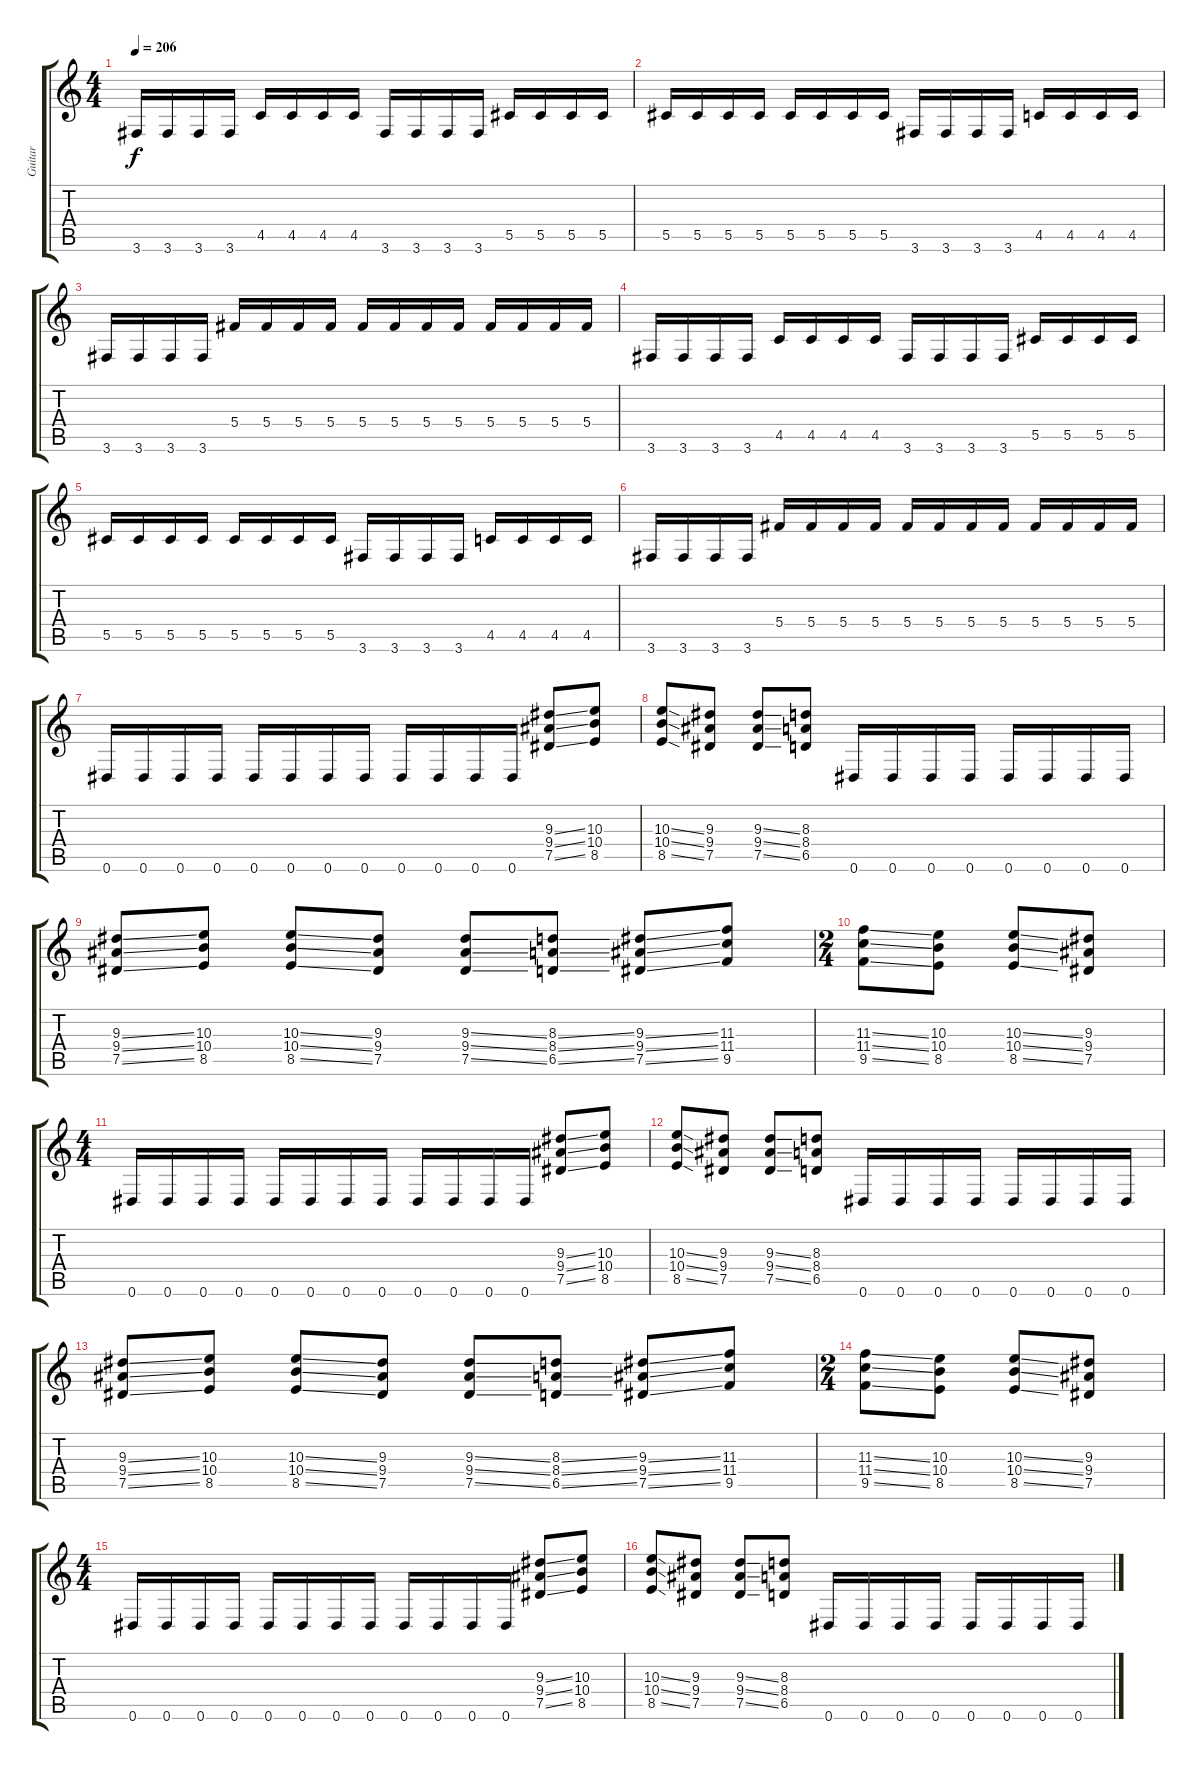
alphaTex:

\track ("Guitar" "Guitar") {instrument distortionguitar}
\staff {score tabs}
\tuning (Eb4 Bb3 Gb3 Db3 Ab2 Eb2) {hide}
\ts (4 4)
\tempo 206
\clef g2
\ks c
3.6.16{dy f} 3.6.16 3.6.16 3.6.16 4.5.16 4.5.16 4.5.16 4.5.16 3.6.16 3.6.16 3.6.16 3.6.16 5.5.16 5.5.16 5.5.16 5.5.16 |
5.5.16 5.5.16 5.5.16 5.5.16 5.5.16 5.5.16 5.5.16 5.5.16 3.6.16 3.6.16 3.6.16 3.6.16 4.5.16 4.5.16 4.5.16 4.5.16 |
3.6.16 3.6.16 3.6.16 3.6.16 5.4.16 5.4.16 5.4.16 5.4.16 5.4.16 5.4.16 5.4.16 5.4.16 5.4.16 5.4.16 5.4.16 5.4.16 |
3.6.16 3.6.16 3.6.16 3.6.16 4.5.16 4.5.16 4.5.16 4.5.16 3.6.16 3.6.16 3.6.16 3.6.16 5.5.16 5.5.16 5.5.16 5.5.16 |
5.5.16 5.5.16 5.5.16 5.5.16 5.5.16 5.5.16 5.5.16 5.5.16 3.6.16 3.6.16 3.6.16 3.6.16 4.5.16 4.5.16 4.5.16 4.5.16 |
3.6.16 3.6.16 3.6.16 3.6.16 5.4.16 5.4.16 5.4.16 5.4.16 5.4.16 5.4.16 5.4.16 5.4.16 5.4.16 5.4.16 5.4.16 5.4.16 |
0.6.16 0.6.16 0.6.16 0.6.16 0.6.16 0.6.16 0.6.16 0.6.16 0.6.16 0.6.16 0.6.16 0.6.16 (9.3{ss} 9.4{ss} 7.5{ss}).8 (10.3 10.4 8.5).8 |
(10.3{ss} 10.4{ss} 8.5{ss}).8 (9.3 9.4 7.5).8 (9.3{ss} 9.4{ss} 7.5{ss}).8 (8.3 8.4 6.5).8 0.6.16 0.6.16 0.6.16 0.6.16 0.6.16 0.6.16 0.6.16 0.6.16 |
(9.3{ss} 9.4{ss} 7.5{ss}).8 (10.3 10.4 8.5).8 (10.3{ss} 10.4{ss} 8.5{ss}).8 (9.3 9.4 7.5).8 (9.3{ss} 9.4{ss} 7.5{ss}).8 (8.3{ss} 8.4{ss} 6.5{ss}).8 (9.3{ss} 9.4{ss} 7.5{ss}).8 (11.3 11.4 9.5).8 |
\ts (2 4)
(11.3{ss} 11.4{ss} 9.5{ss}).8 (10.3 10.4 8.5).8 (10.3{ss} 10.4{ss} 8.5{ss}).8 (9.3 9.4 7.5).8 |
\ts (4 4)
0.6.16 0.6.16 0.6.16 0.6.16 0.6.16 0.6.16 0.6.16 0.6.16 0.6.16 0.6.16 0.6.16 0.6.16 (9.3{ss} 9.4{ss} 7.5{ss}).8 (10.3 10.4 8.5).8 |
(10.3{ss} 10.4{ss} 8.5{ss}).8 (9.3 9.4 7.5).8 (9.3{ss} 9.4{ss} 7.5{ss}).8 (8.3 8.4 6.5).8 0.6.16 0.6.16 0.6.16 0.6.16 0.6.16 0.6.16 0.6.16 0.6.16 |
(9.3{ss} 9.4{ss} 7.5{ss}).8 (10.3 10.4 8.5).8 (10.3{ss} 10.4{ss} 8.5{ss}).8 (9.3 9.4 7.5).8 (9.3{ss} 9.4{ss} 7.5{ss}).8 (8.3{ss} 8.4{ss} 6.5{ss}).8 (9.3{ss} 9.4{ss} 7.5{ss}).8 (11.3 11.4 9.5).8 |
\ts (2 4)
(11.3{ss} 11.4{ss} 9.5{ss}).8 (10.3 10.4 8.5).8 (10.3{ss} 10.4{ss} 8.5{ss}).8 (9.3 9.4 7.5).8 |
\ts (4 4)
0.6.16 0.6.16 0.6.16 0.6.16 0.6.16 0.6.16 0.6.16 0.6.16 0.6.16 0.6.16 0.6.16 0.6.16 (9.3{ss} 9.4{ss} 7.5{ss}).8 (10.3 10.4 8.5).8 |
(10.3{ss} 10.4{ss} 8.5{ss}).8 (9.3 9.4 7.5).8 (9.3{ss} 9.4{ss} 7.5{ss}).8 (8.3 8.4 6.5).8 0.6.16 0.6.16 0.6.16 0.6.16 0.6.16 0.6.16 0.6.16 0.6.16
